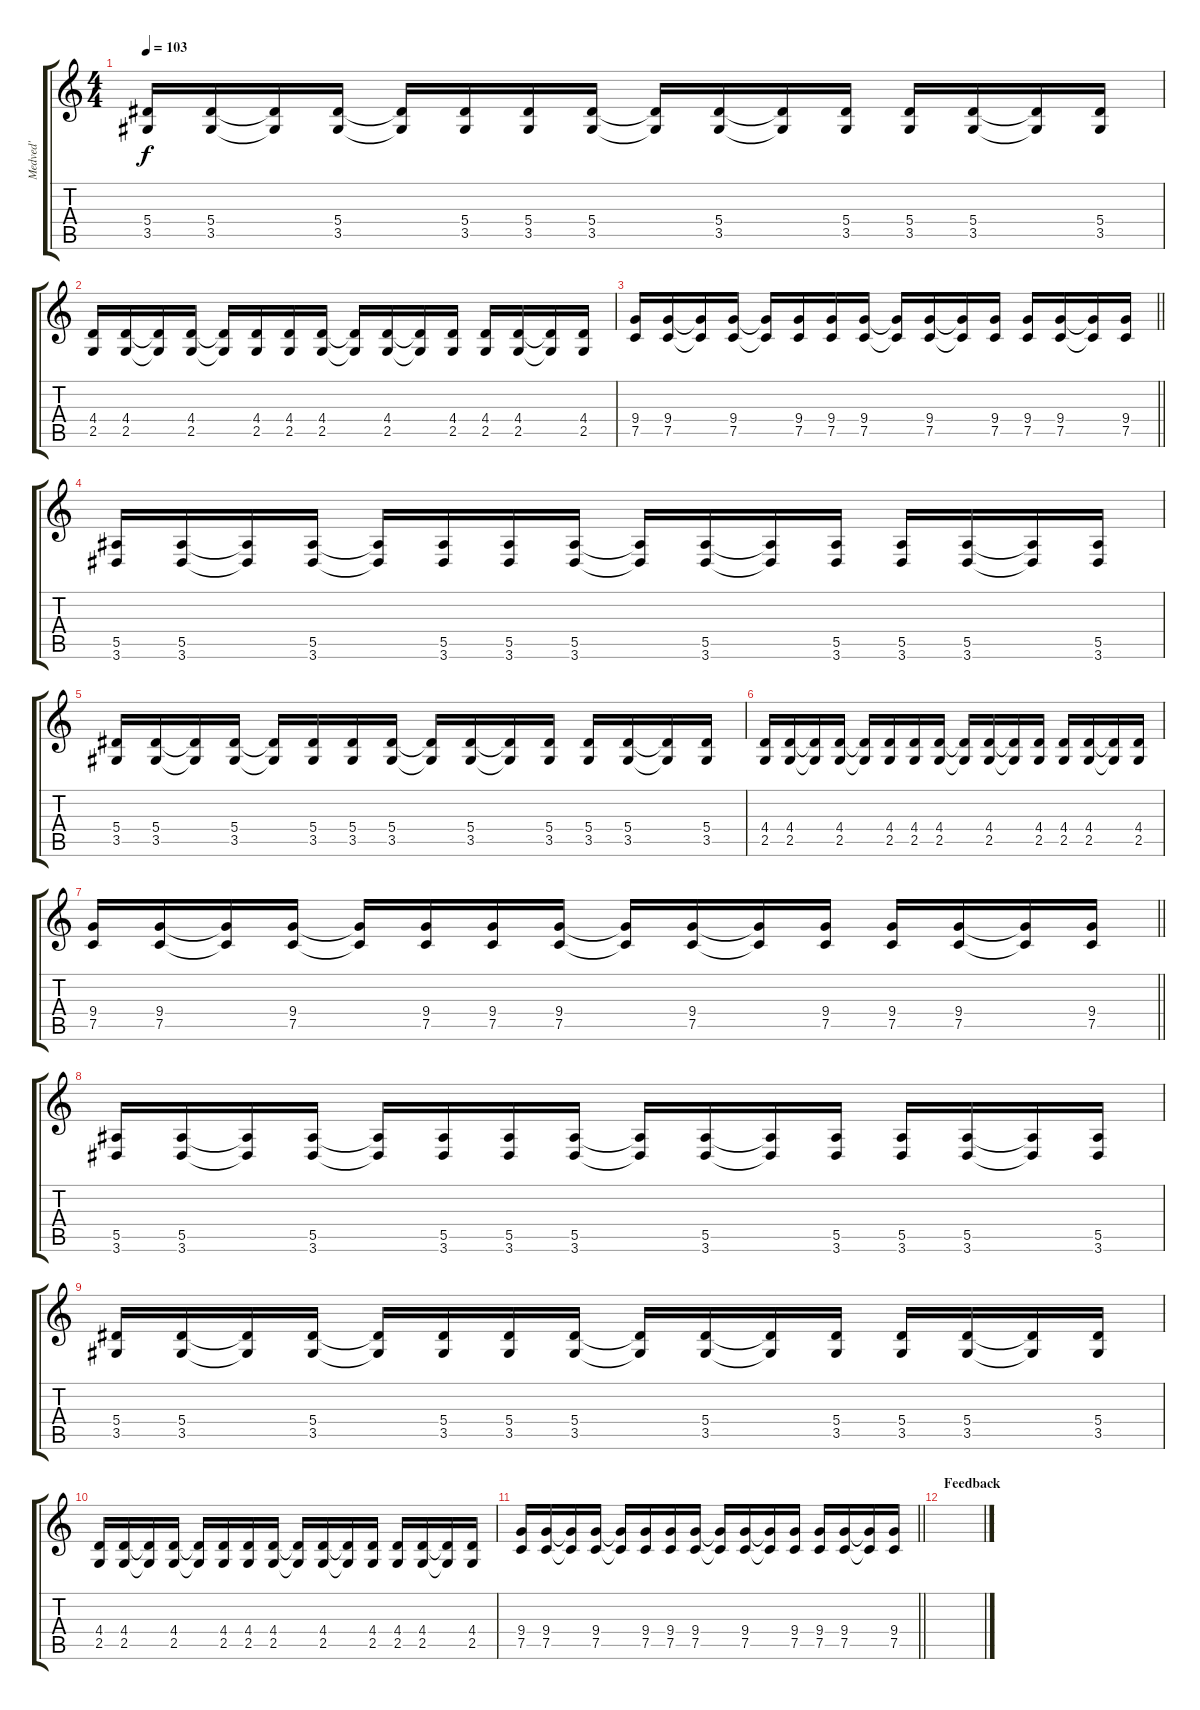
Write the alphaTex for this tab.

\track ("Medved'" "Medved'") {instrument overdrivenguitar}
\staff {score tabs}
\tuning (C4 G3 Eb3 Bb2 F2 C2) {hide}
\ts (4 4)
\tempo 103
\clef g2
\ks c
(5.4 3.5).16{dy f volume 16} (5.4 3.5).16 (5.4{t} 3.5{t}).16 (5.4 3.5).16 (5.4{t} 3.5{t}).16 (5.4 3.5).16 (5.4 3.5).16 (5.4 3.5).16 (5.4{t} 3.5{t}).16 (5.4 3.5).16 (5.4{t} 3.5{t}).16 (5.4 3.5).16 (5.4 3.5).16 (5.4 3.5).16 (5.4{t} 3.5{t}).16 (5.4 3.5).16 |
(4.4 2.5).16 (4.4 2.5).16 (4.4{t} 2.5{t}).16 (4.4 2.5).16 (4.4{t} 2.5{t}).16 (4.4 2.5).16 (4.4 2.5).16 (4.4 2.5).16 (4.4{t} 2.5{t}).16 (4.4 2.5).16 (4.4{t} 2.5{t}).16 (4.4 2.5).16 (4.4 2.5).16 (4.4 2.5).16 (4.4{t} 2.5{t}).16 (4.4 2.5).16 |
\barLineRight lightlight
(9.4 7.5).16 (9.4 7.5).16 (9.4{t} 7.5{t}).16 (9.4 7.5).16 (9.4{t} 7.5{t}).16 (9.4 7.5).16 (9.4 7.5).16 (9.4 7.5).16 (9.4{t} 7.5{t}).16 (9.4 7.5).16 (9.4{t} 7.5{t}).16 (9.4 7.5).16 (9.4 7.5).16 (9.4 7.5).16 (9.4{t} 7.5{t}).16 (9.4 7.5).16 |
(5.5 3.6).16 (5.5 3.6).16 (5.5{t} 3.6{t}).16 (5.5 3.6).16 (5.5{t} 3.6{t}).16 (5.5 3.6).16 (5.5 3.6).16 (5.5 3.6).16 (5.5{t} 3.6{t}).16 (5.5 3.6).16 (5.5{t} 3.6{t}).16 (5.5 3.6).16 (5.5 3.6).16 (5.5 3.6).16 (5.5{t} 3.6{t}).16 (5.5 3.6).16 |
(5.4 3.5).16 (5.4 3.5).16 (5.4{t} 3.5{t}).16 (5.4 3.5).16 (5.4{t} 3.5{t}).16 (5.4 3.5).16 (5.4 3.5).16 (5.4 3.5).16 (5.4{t} 3.5{t}).16 (5.4 3.5).16 (5.4{t} 3.5{t}).16 (5.4 3.5).16 (5.4 3.5).16 (5.4 3.5).16 (5.4{t} 3.5{t}).16 (5.4 3.5).16 |
(4.4 2.5).16 (4.4 2.5).16 (4.4{t} 2.5{t}).16 (4.4 2.5).16 (4.4{t} 2.5{t}).16 (4.4 2.5).16 (4.4 2.5).16 (4.4 2.5).16 (4.4{t} 2.5{t}).16 (4.4 2.5).16 (4.4{t} 2.5{t}).16 (4.4 2.5).16 (4.4 2.5).16 (4.4 2.5).16 (4.4{t} 2.5{t}).16 (4.4 2.5).16 |
\barLineRight lightlight
(9.4 7.5).16 (9.4 7.5).16 (9.4{t} 7.5{t}).16 (9.4 7.5).16 (9.4{t} 7.5{t}).16 (9.4 7.5).16 (9.4 7.5).16 (9.4 7.5).16 (9.4{t} 7.5{t}).16 (9.4 7.5).16 (9.4{t} 7.5{t}).16 (9.4 7.5).16 (9.4 7.5).16 (9.4 7.5).16 (9.4{t} 7.5{t}).16 (9.4 7.5).16 |
(5.5 3.6).16 (5.5 3.6).16 (5.5{t} 3.6{t}).16 (5.5 3.6).16 (5.5{t} 3.6{t}).16 (5.5 3.6).16 (5.5 3.6).16 (5.5 3.6).16 (5.5{t} 3.6{t}).16 (5.5 3.6).16 (5.5{t} 3.6{t}).16 (5.5 3.6).16 (5.5 3.6).16 (5.5 3.6).16 (5.5{t} 3.6{t}).16 (5.5 3.6).16 |
(5.4 3.5).16 (5.4 3.5).16 (5.4{t} 3.5{t}).16 (5.4 3.5).16 (5.4{t} 3.5{t}).16 (5.4 3.5).16 (5.4 3.5).16 (5.4 3.5).16 (5.4{t} 3.5{t}).16 (5.4 3.5).16 (5.4{t} 3.5{t}).16 (5.4 3.5).16 (5.4 3.5).16 (5.4 3.5).16 (5.4{t} 3.5{t}).16 (5.4 3.5).16 |
(4.4 2.5).16 (4.4 2.5).16 (4.4{t} 2.5{t}).16 (4.4 2.5).16 (4.4{t} 2.5{t}).16 (4.4 2.5).16 (4.4 2.5).16 (4.4 2.5).16 (4.4{t} 2.5{t}).16 (4.4 2.5).16 (4.4{t} 2.5{t}).16 (4.4 2.5).16 (4.4 2.5).16 (4.4 2.5).16 (4.4{t} 2.5{t}).16 (4.4 2.5).16 |
\barLineRight lightlight
(9.4 7.5).16 (9.4 7.5).16 (9.4{t} 7.5{t}).16 (9.4 7.5).16 (9.4{t} 7.5{t}).16 (9.4 7.5).16 (9.4 7.5).16 (9.4 7.5).16 (9.4{t} 7.5{t}).16 (9.4 7.5).16 (9.4{t} 7.5{t}).16 (9.4 7.5).16 (9.4 7.5).16 (9.4 7.5).16 (9.4{t} 7.5{t}).16 (9.4 7.5).16 |
\section ("" "Feedback")
